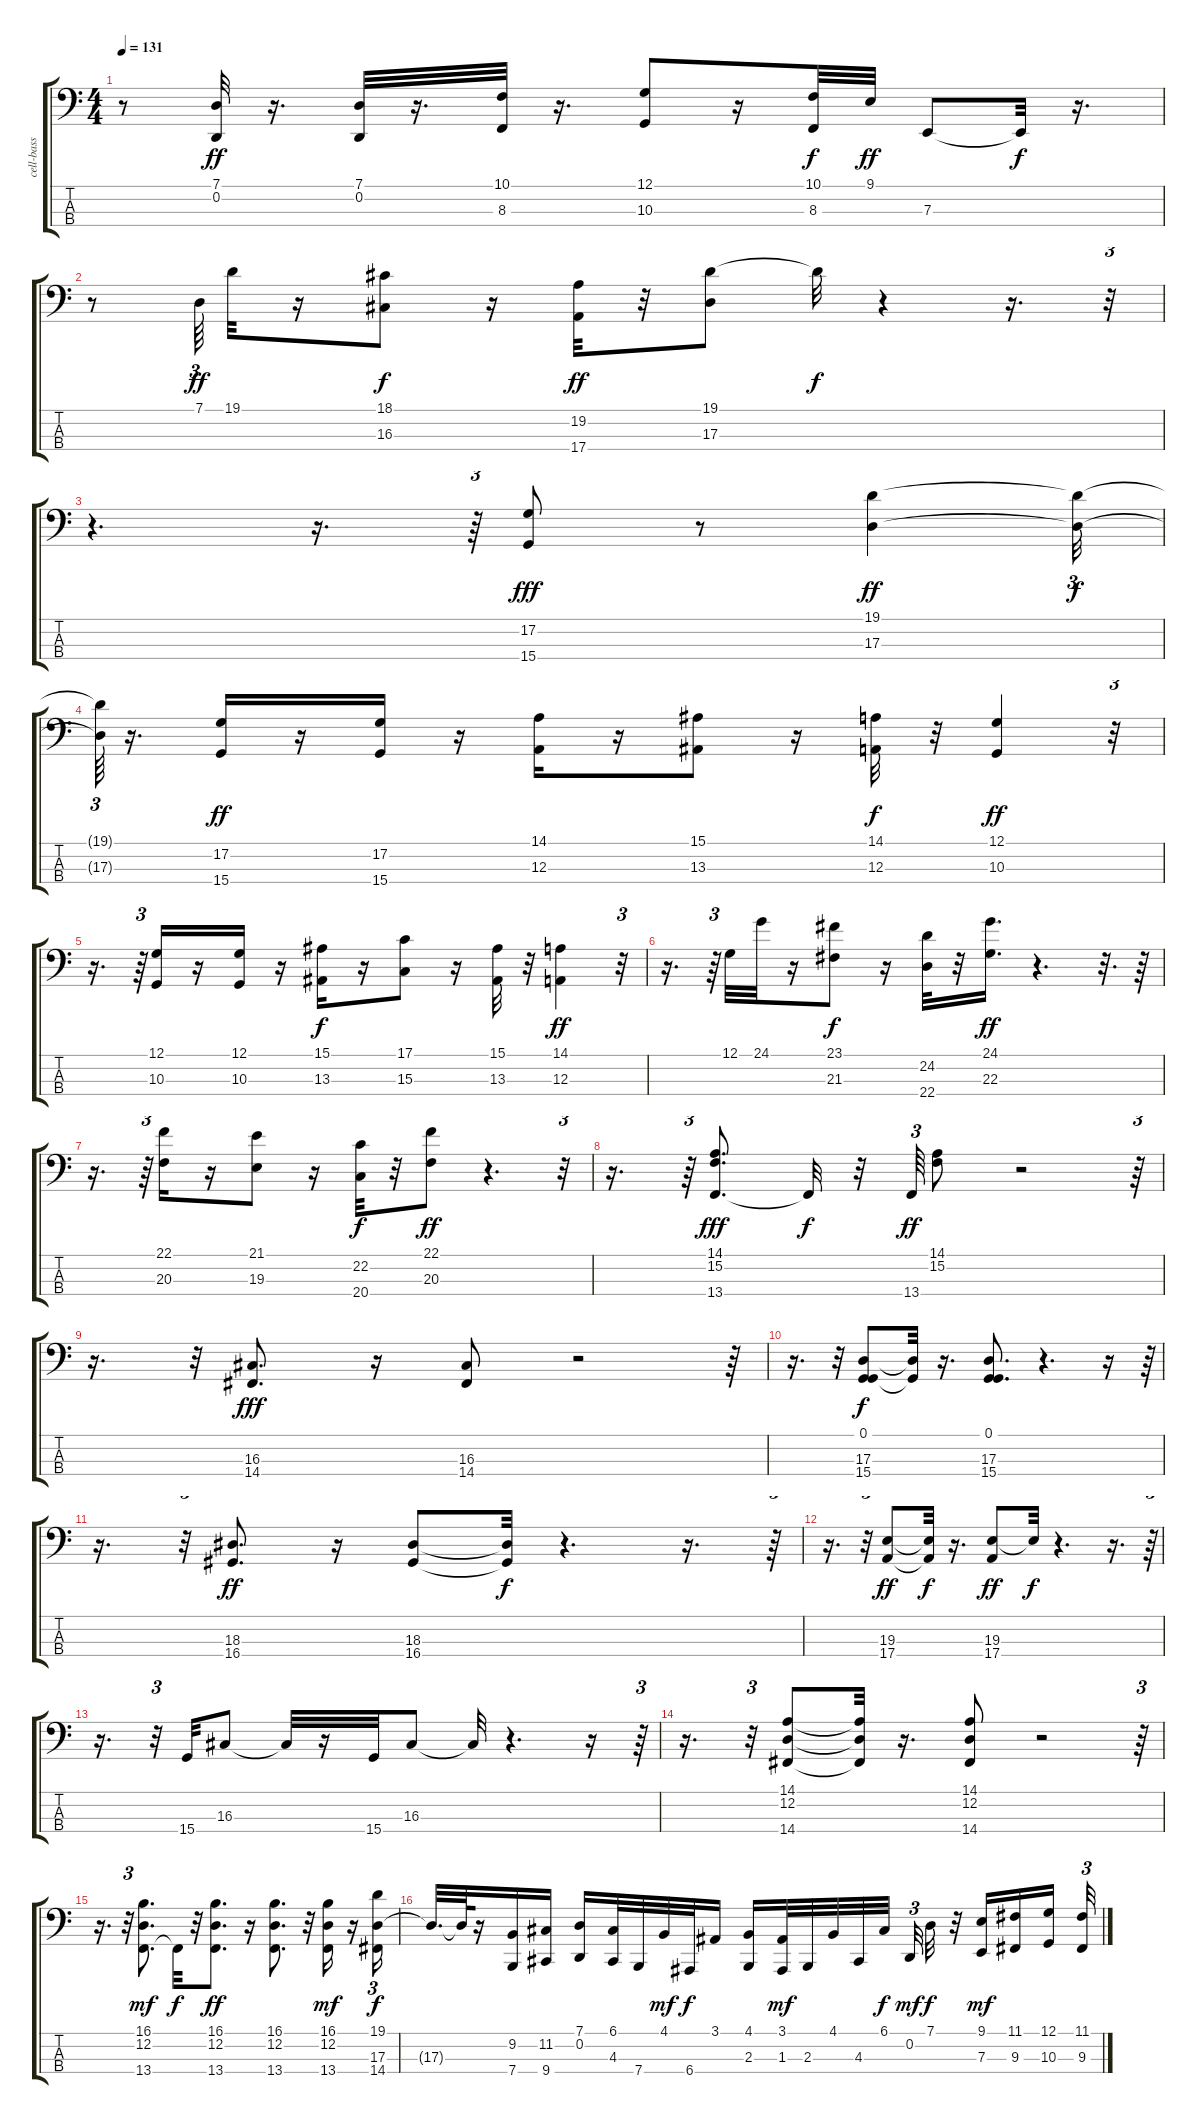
\track ("cell-bass" "cell-bass") {instrument stringensemble2}
\staff {score tabs}
\tuning (G2 D2 A1 E1) {hide}
\ts (4 4)
\tempo 131
\clef f4
\ks c
r.8{dy f} (7.1 0.2).32{dy ff} r.16{d} (7.1 0.2).32 r.16{d} (10.1 8.3).32 r.16{d} (12.1 10.3).8 r.16 (10.1 8.3).32{dy f} 9.1.32{dy ff} 7.3.8 7.3{t}.32{dy f} r.16{d} |
r.8 7.1.64{tu (3 2) dy ff} 19.1.32 r.16 (18.1 16.3).8{dy f} r.16 (19.2 17.4).32{dy ff} r.32 (19.1 17.3).8 19.1{t}.32{dy f} r.4 r.16{d} r.32{tu (3 2)} |
r.4{d} r.16{d} r.64{tu (3 2)} (17.2 15.4).8{dy fff} r.8 (19.1 17.3).4{dy ff} (19.1{t} 17.3{t}).32{tu (3 2) dy f} |
(19.1{t} 17.3{t}).64{tu (3 2)} r.16{d} (17.2 15.4).16{dy ff} r.16 (17.2 15.4).16 r.16 (14.1 12.3).16 r.16 (15.1 13.3).8 r.16 (14.1 12.3).32{dy f} r.32 (12.1 10.3).4{dy ff} r.32{tu (3 2)} |
r.16{d} r.64{tu (3 2)} (12.1 10.3).16 r.16 (12.1 10.3).16 r.16 (15.1 13.3).16{dy f} r.16 (17.1 15.3).8 r.16 (15.1 13.3).32 r.32 (14.1 12.3).4{dy ff} r.32{tu (3 2)} |
r.16{d} r.64{tu (3 2)} 12.1.32 24.1.32 r.16 (23.1 21.3).8{dy f} r.16 (24.2 22.4).32 r.32 (24.1 22.3).16{d dy ff} r.4{d} r.32{d} r.64 |
r.16{d} r.64{tu (3 2)} (22.1 20.3).16 r.16 (21.1 19.3).8 r.16 (22.2 20.4).32{dy f} r.32 (22.1 20.3).8{dy ff} r.4{d} r.32{tu (3 2)} |
r.16{d} r.64{tu (3 2)} (14.1 15.2 13.4).8{d dy fff} 13.4{t}.32{dy f} r.32 13.4.64{tu (3 2) dy ff} (14.1 15.2).8 r.2 r.64{tu (3 2)} |
r.16{d} r.32{tu (3 2)} (16.3 14.4).8{d dy fff} r.16 (16.3 14.4).8 r.2 r.64{tu (3 2)} |
r.16{d} r.32{tu (3 2)} (0.1 17.3 15.4).8{dy f} (17.3{t} 15.4{t}).32 r.16{d} (0.1 17.3 15.4).8{d} r.4{d} r.16 r.64{tu (3 2)} |
r.16{d} r.32{tu (3 2)} (18.3 16.4).8{d dy ff} r.16 (18.3 16.4).8 (18.3{t} 16.4{t}).32{dy f} r.4{d} r.16{d} r.64{tu (3 2)} |
r.16{d} r.32{tu (3 2)} (19.3 17.4).8{dy ff} (19.3{t} 17.4{t}).32{dy f} r.16{d} (19.3 17.4).8{dy ff} 19.3{t}.32{dy f} r.4{d} r.16{d} r.64{tu (3 2)} |
r.16{d} r.32{tu (3 2)} 15.4.32 16.3.8 16.3{t}.32 r.16 15.4.32 16.3.8 16.3{t}.32 r.4{d} r.16 r.64{tu (3 2)} |
r.16{d} r.32{tu (3 2)} (14.1 12.2 14.4).8 (14.1{t} 12.2{t} 14.4{t}).32 r.16{d} (14.1 12.2 14.4).8 r.2 r.64{tu (3 2)} |
r.16{d} r.32{tu (3 2)} (16.1 12.2 13.4).8{d dy mf} 13.4{t}.32{dy f} r.32 (16.1 12.2 13.4).8{d dy ff} r.16 (16.1 12.2 13.4).8{d} r.32 (16.1 12.2 13.4).16{dy mf} r.16 (19.1 17.3 14.4).16{tu (3 2) dy f} |
17.3{t}.32{d} 17.3{t}.64 r.16 (9.2 7.4).16 (11.2 9.4).16 (7.1 0.2).16 (6.1 4.3).32 7.4.32 4.1.32{dy mf} 6.4.32{dy f} 3.1.16 (4.1 2.3).16 (3.1 1.3).32{dy mf} 2.3.32 4.1.32 4.3.32 6.1.32{dy f beam splitsecondary} 0.2.32{tu (3 2) dy mf} 7.1.32{dy f} r.32 (9.1 7.3).16{dy mf} (11.1 9.3).16 (12.1 10.3).16{beam splitsecondary} (11.1 9.3).32{tu (3 2)}
